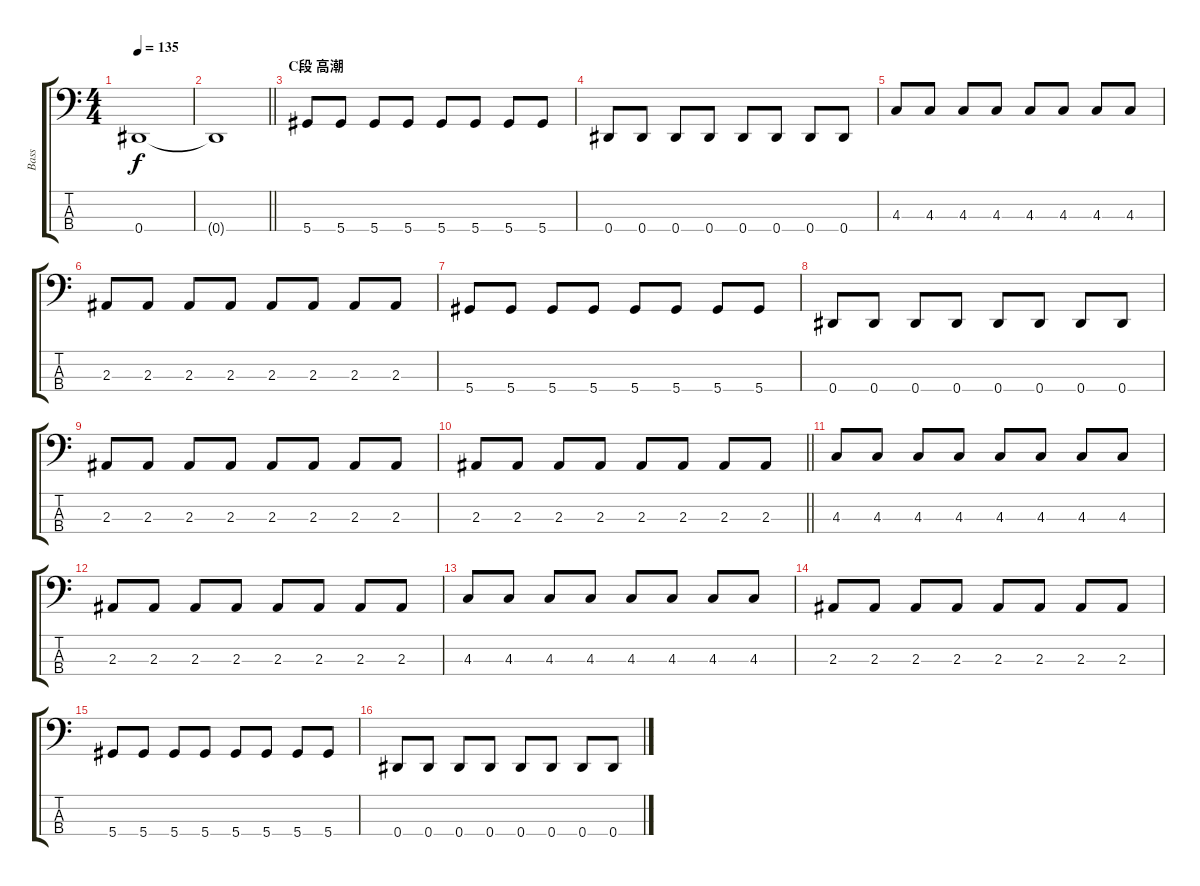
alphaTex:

\track ("Bass" "Bass") {instrument electricbassfinger}
\staff {score tabs}
\tuning (Gb2 Db2 Ab1 Eb1) {hide}
\ts (4 4)
\tempo 135
\clef f4
\ks c
0.4.1{dy f} |
\barLineRight lightlight
0.4{t}.1 |
\section ("" "C段 高潮")
5.4.8 5.4.8 5.4.8 5.4.8 5.4.8 5.4.8 5.4.8 5.4.8 |
0.4.8 0.4.8 0.4.8 0.4.8 0.4.8 0.4.8 0.4.8 0.4.8 |
4.3.8 4.3.8 4.3.8 4.3.8 4.3.8 4.3.8 4.3.8 4.3.8 |
2.3.8 2.3.8 2.3.8 2.3.8 2.3.8 2.3.8 2.3.8 2.3.8 |
5.4.8 5.4.8 5.4.8 5.4.8 5.4.8 5.4.8 5.4.8 5.4.8 |
0.4.8 0.4.8 0.4.8 0.4.8 0.4.8 0.4.8 0.4.8 0.4.8 |
2.3.8 2.3.8 2.3.8 2.3.8 2.3.8 2.3.8 2.3.8 2.3.8 |
\barLineRight lightlight
2.3.8 2.3.8 2.3.8 2.3.8 2.3.8 2.3.8 2.3.8 2.3.8 |
4.3.8 4.3.8 4.3.8 4.3.8 4.3.8 4.3.8 4.3.8 4.3.8 |
2.3.8 2.3.8 2.3.8 2.3.8 2.3.8 2.3.8 2.3.8 2.3.8 |
4.3.8 4.3.8 4.3.8 4.3.8 4.3.8 4.3.8 4.3.8 4.3.8 |
2.3.8 2.3.8 2.3.8 2.3.8 2.3.8 2.3.8 2.3.8 2.3.8 |
5.4.8 5.4.8 5.4.8 5.4.8 5.4.8 5.4.8 5.4.8 5.4.8 |
0.4.8 0.4.8 0.4.8 0.4.8 0.4.8 0.4.8 0.4.8 0.4.8
